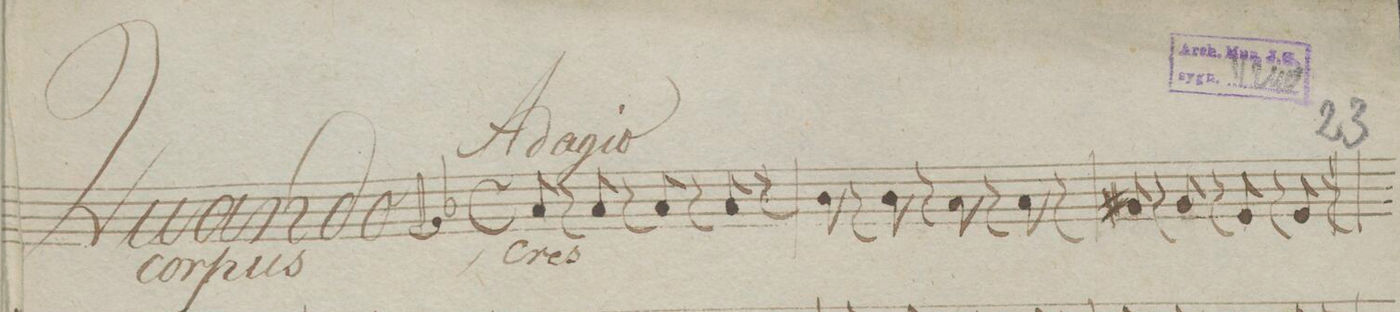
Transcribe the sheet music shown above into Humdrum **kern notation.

**kern	**dynam
*I"Violin 2do	*
*clefG2	*
*k[b-]	*
*met(c)	*
*M4/4	*
*8\right	*
8a/	<
8r	.
8a/	.
8r	.
8a/	.
8r	.
8a/	.
8r	.
=2	=2
8b-\	.
8r	.
8b-\	.
8r	.
8a\	.
8r	.
8a\	.
8r	.
=3	=3
8g#X/	.
8r	.
8g#/	.
8r	.
8e/	.
8r	.
8e/	.
8r	.
=4	=4
*-	*-
